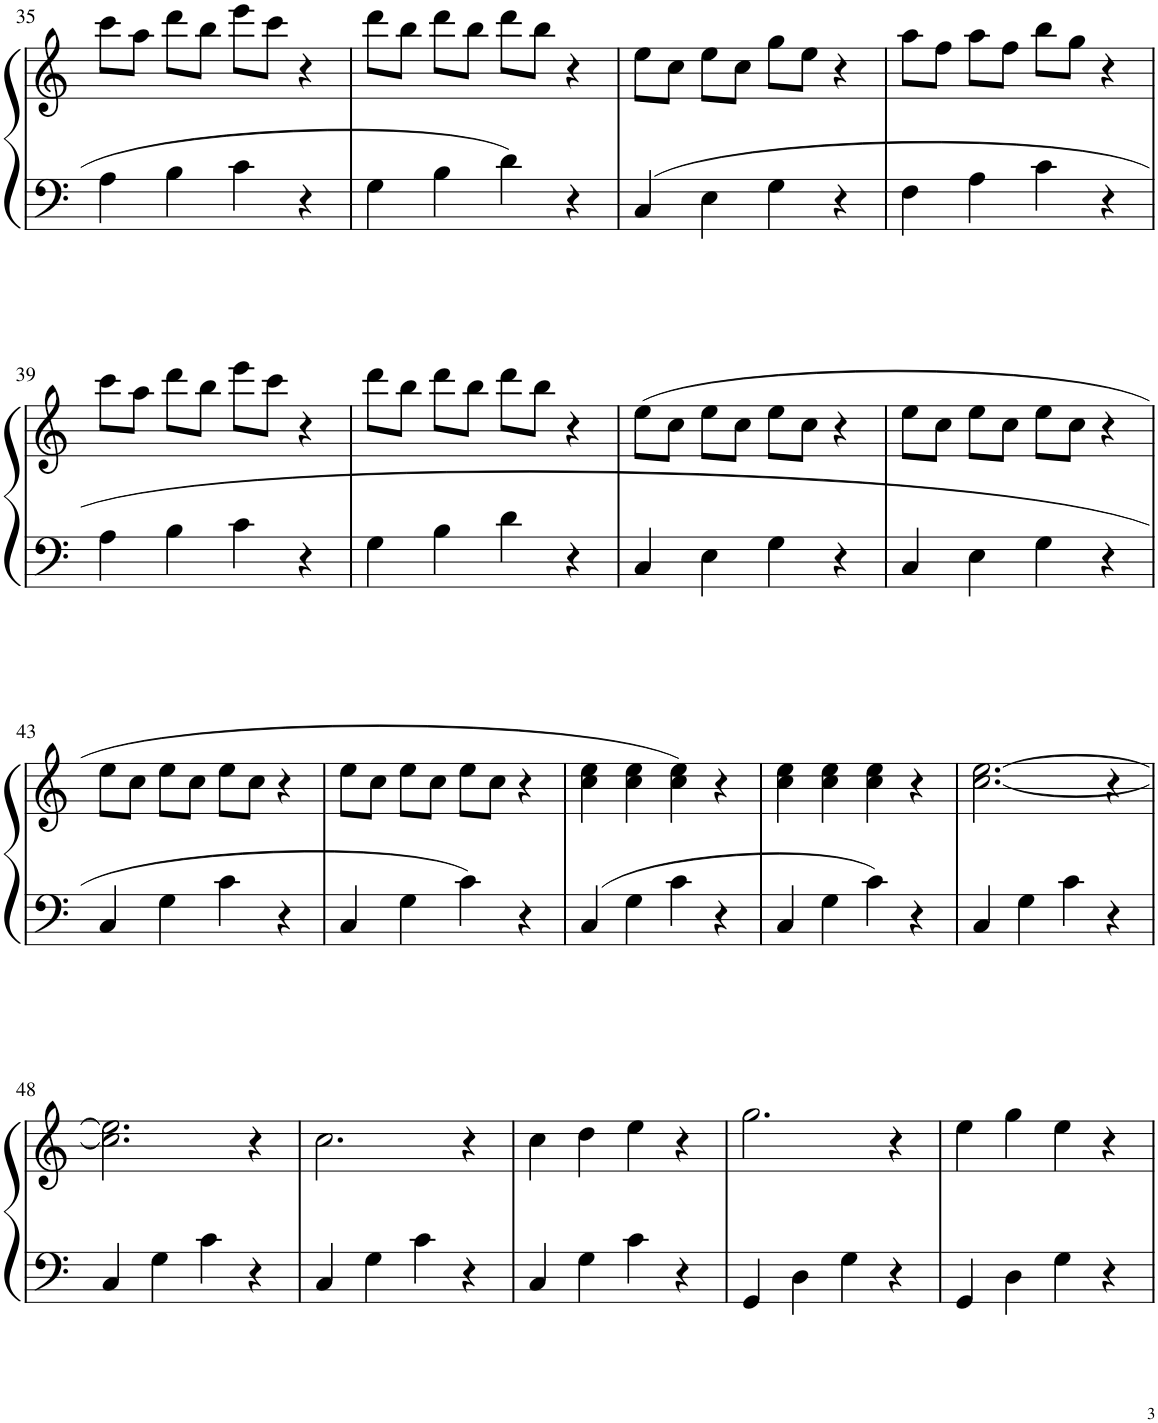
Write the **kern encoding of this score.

**kern	**kern
*part1	*part1
*staff2	*staff1
*I"Piano	*
*I'Pno	*
!!LO:PB:g=z
*clefF4	*clefG2
*k[]	*k[]
=35	=35
4A\	8ccc\L
.	8aa\J
4B\	8ddd\L
.	8bb\J
4c\	8eee\L
.	8ccc\J
4r	4r
=36	=36
4G\	8ddd\L
.	8bb\J
4B\	8ddd\L
.	8bb\J
4d\	8ddd\L
.	8bb\J
4r	4r
=37	=37
4C/	8ee\L
.	8cc\J
4E\	8ee\L
.	8cc\J
4G\	8gg\L
.	8ee\J
4r	4r
=38	=38
4F\	8aa\L
.	8ff\J
4A\	8aa\L
.	8ff\J
4c\	8bb\L
.	8gg\J
4r	4r
!!LO:LB:g=z
=39	=39
4A\	8ccc\L
.	8aa\J
4B\	8ddd\L
.	8bb\J
4c\	8eee\L
.	8ccc\J
4r	4r
=40	=40
4G\	8ddd\L
.	8bb\J
4B\	8ddd\L
.	8bb\J
4d\	8ddd\L
.	8bb\J
4r	4r
=41	=41
4C/	(8ee\L
.	8cc\J
4E\	8ee\L
.	8cc\J
4G\	8ee\L
.	8cc\J
4r	4r
=42	=42
4C/	8ee\L
.	8cc\J
4E\	8ee\L
.	8cc\J
4G\	8ee\L
.	8cc\J
4r	4r
!!LO:LB:g=z
=43	=43
4C/	8ee\L
.	8cc\J
4G\	8ee\L
.	8cc\J
4c\	8ee\L
.	8cc\J
4r	4r
=44	=44
4C/	8ee\L
.	8cc\J
4G\	8ee\L
.	8cc\J
4c\	8ee\L
.	8cc\J
4r	4r
=45	=45
4C/	4cc\ 4ee\
4G\	4cc\ 4ee\
4c\	4cc\ 4ee\)
4r	4r
=46	=46
4C/	4cc\ 4ee\
4G\	4cc\ 4ee\
4c\	4cc\ 4ee\
4r	4r
=47	=47
4C/	[2.cc\ [2.ee\
4G\	.
4c\	.
4r	4r
!!LO:LB:g=z
=48	=48
4C/	2.cc\] 2.ee\]
4G\	.
4c\	.
4r	4r
=49	=49
4C/	2.cc\
4G\	.
4c\	.
4r	4r
=50	=50
4C/	4cc\
4G\	4dd\
4c\	4ee\
4r	4r
=51	=51
4GG/	2.gg\
4D\	.
4G\	.
4r	4r
=52	=52
4GG/	4ee\
4D\	4gg\
4G\	4ee\
4r	4r
=	=
*-	*-
